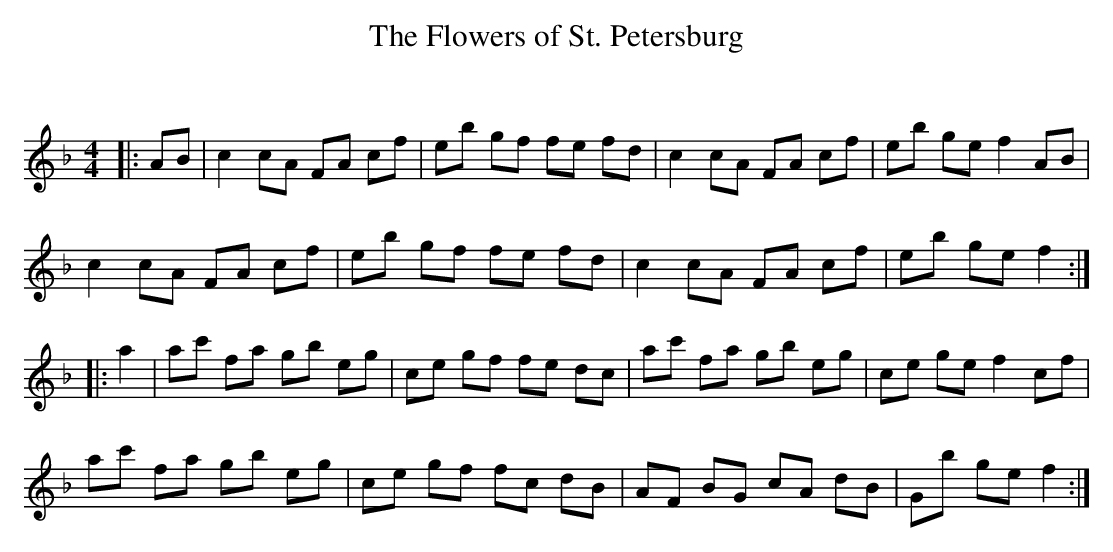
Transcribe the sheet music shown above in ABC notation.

X:1
T: The Flowers of St. Petersburg
C:
Q: 232
K:F
M:4/4
L:1/8
|:AB|c2 cA FA cf|eb gf fe fd|c2 cA FA cf|eb ge f2 AB|
c2 cA FA cf|eb gf fe fd|c2 cA FA cf|eb ge f2:|
|:a2|ac' fa gb eg|ce gf fe dc|ac' fa gb eg|ce ge f2 cf|
ac' fa gb eg|ce gf fc dB|AF BG cA dB|Gb ge f2:|
